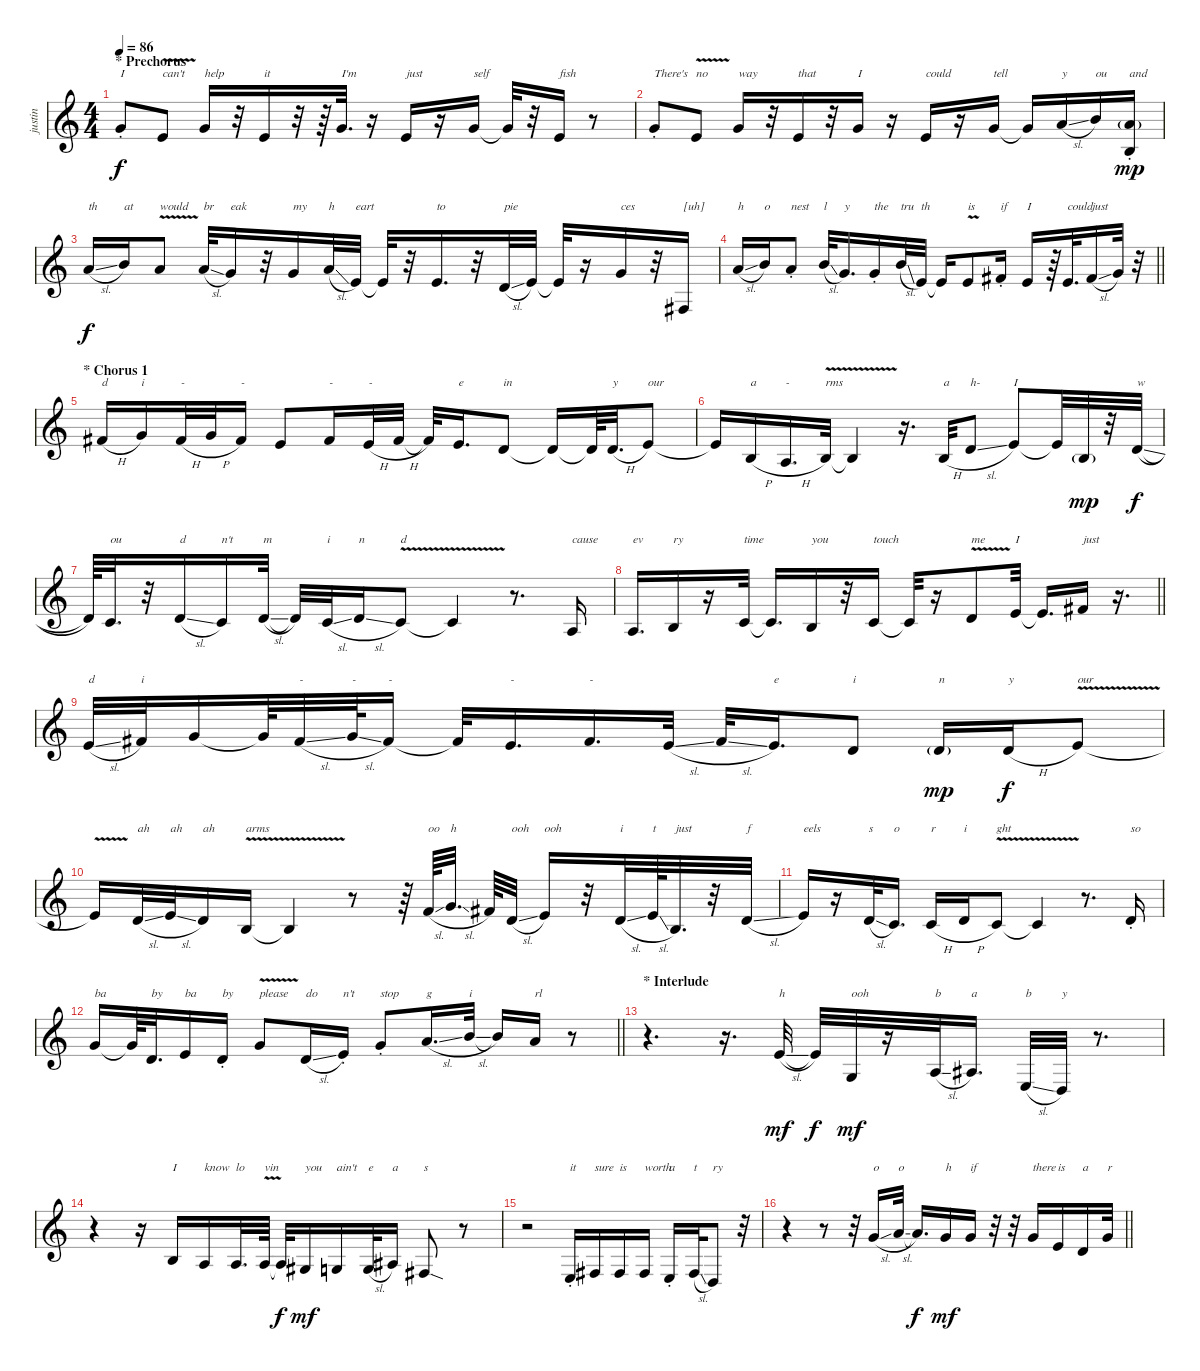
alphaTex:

\track ("justin" "justin") {instrument lead2sawtooth}
\staff {score}
\tuning (E4 B3 G3 D3 A2 E2) {hide}
\ts (4 4)
\section ("" "* Prechorus")
\tempo 86
\clef g2
\ks c
3.1{st}.8{txt "I" dy f} 5.2{v}.8{txt "can't"} 3.1.16{txt "help"} r.32 5.2.16{txt "it"} r.32 r.64 3.1.32{d txt "I'm"} r.16 5.2.16{txt "just"} r.16 3.1.16{txt "self"} 3.1{t}.32 r.32 5.2.16{txt "fish"} r.8 |
3.1{st}.8{txt "There's"} 5.2{v}.8{txt "no"} 3.1.16{txt "way"} r.32 5.2.16{txt "that"} r.32 3.1.16{txt "I"} r.16 5.2.16{txt "could"} r.16 3.1.16{txt "tell"} 3.1{t}.16 5.1{sl}.16{txt "y"} 7.1.16{txt "ou"} (5.1{g} 4.3{st}).16{txt "and" dy mp} |
5.1{sl}.16{txt "th" dy f} 7.1.16{txt "at"} 5.1{v}.8{txt "would"} 5.1{sl}.32{txt "br"} 3.1.16{txt "eak"} r.32 3.1.16{txt "my"} 5.1{sl}.32{txt "h"} 0.1.32{txt "eart"} 0.1{t}.32 r.32 5.2.16{d txt "to"} r.32 3.2{sl}.32{txt "pie"} 5.2.32 5.2{t}.32 r.16 3.1.16{txt "ces"} r.32 4.4.16{txt "[uh]"} |
\barLineRight lightlight
5.1{sl}.16{txt "h"} 7.1.16{txt "o"} 5.1{st}.8{txt "nest"} 7.1{sl}.32{txt "l"} 3.1.16{d txt "y"} 3.1{st}.16{txt "the"} 7.1{sl}.32{txt "tru"} 0.1.32{txt "th"} 0.1{t}.16 5.2{v}.8{txt "is"} 7.2{st}.16{txt "if"} 5.2.16{txt "I"} r.64 5.2.32{d txt "could"} 7.2{sl}.16{txt "just"} 8.2.32 r.32 |
\section ("" "* Chorus 1")
7.2{h}.16{txt "d"} 8.2.16{txt "i"} 7.2{h}.32{txt "-"} 8.2{h}.32 7.2.16{txt "-"} 5.2.8 7.2.16{txt "-"} 5.2{h}.32{txt "-"} 7.2{h}.32 7.2{t}.32 5.2.16{d txt "e"} 3.2.8{txt "in"} 3.2{t}.16 3.2{t}.64 3.2{h}.32{d txt "y"} 5.2.8{txt "our"} |
5.2{t}.16 4.3{h}.16{txt "a"} 2.3{h}.16{d txt "-"} 4.3{v}.32{txt "rms"} 4.3{t}.4 r.16{d} 0.2{h}.32{txt "a"} 3.2{sl}.8{txt "h-"} 5.2.8{txt "I"} 5.2{t}.32 4.3{g}.32{dy mp} r.32 3.2{sl}.32{txt "w" dy f} |
3.2{t}.64 1.2.32{d txt "ou"} r.32 3.2{sl}.16{txt "d"} 1.2.16{txt "n't"} 3.2{sl}.32{txt "m"} 3.2{t}.32 1.2{sl}.32{txt "i"} 3.2{sl}.16{txt "n"} 1.2{v}.8{txt "d"} 1.2{t}.4 r.8{d} 2.3.16{txt "cause"} |
\barLineRight lightlight
2.3.16{d txt "ev"} 4.3.16{txt "ry"} r.16 5.3.32{txt "time"} 5.3{t}.16{d} 4.3.16{txt "you"} r.32 5.3.16{txt "touch"} 5.3{t}.32 r.16 3.2{v}.8{txt "me"} 5.2.32{txt "I"} 5.2{t}.16{d} 7.2.16{txt "just"} r.16{d} |
5.2{sl}.32{txt "d"} 7.2.32{txt "i"} 8.2.16 8.2{t}.64 7.2{sl}.32{txt "-"} 8.2{sl}.64{txt "-"} 7.2.16{txt "-"} 7.2{t}.32 5.2.16{d txt "-"} 7.2.16{d txt "-"} 5.2{sl}.32 7.2{sl}.32 5.2.16{d txt "e"} 3.2.8{txt "i"} 3.2{g}.16{txt "n" dy mp} 3.2{h}.16{txt "y" dy f} 5.2{v}.8{txt "our"} |
5.2{t}.16 3.2{sl}.32{txt "ah"} 5.2{sl}.32{txt "ah"} 3.2.16{txt "ah"} 4.3{v}.16{txt "arms"} 4.3{t}.4 r.8 r.64 6.2{sl}.64{txt "oo"} 8.2{sl}.32{d txt "h" beam split} 7.2.64 7.3{sl}.32{txt "ooh"} 9.3.16{txt "ooh"} r.32 7.3{sl}.32{txt "i"} 9.3{sl}.64{txt "t"} 4.3.32{d txt "just"} r.32 7.3{sl}.32{txt "f"} |
9.3.16{txt "eels"} r.16 7.3{sl}.32{txt "s"} 5.3.16{d txt "o"} 5.3{h}.16{txt "r"} 7.3{h}.16{txt "i"} 5.3{v}.8{txt "ght"} 5.3{t}.4 r.8{d} 7.3{st}.16{txt "so"} |
\barLineRight lightlight
8.2.16{txt "ba"} 8.2{t}.64 7.3.32{d txt "by"} 5.2.16{txt "ba"} 7.3{st}.16{txt "by"} 8.2{v}.8{txt "please"} 7.3{sl}.16{txt "do"} 9.3{st}.16{txt "n't"} 8.2{st}.8{txt "stop"} 5.1{sl}.16{d txt "g"} 7.1{sl}.32{txt "i"} 7.1{t}.16 5.1.16{txt "rl"} r.8 |
\section ("" "* Interlude")
r.4{d} r.16{d} 14.4{sl}.32{txt "h" dy mf} 14.4{t}.32{dy f} 5.4.32{txt "ooh" dy mf} r.16 2.3{sl}.32{txt "b"} 3.3.16{d txt "a"} 7.5{sl}.32{txt "b"} 5.5.32{txt "y"} r.8{d} |
r.4 r.16 9.4.16{txt "I"} 7.4.16{txt "know"} 7.4.32{d txt "lo"} 7.4{v}.64{txt "vin"} 7.4{t}.32{dy f} 6.4.16{txt "you" dy mf} 5.4.16{txt "ain't"} 5.4{sl}.32{txt "e"} 8.4.16{txt "a"} 4.4{sod}.8{txt "s"} r.8 |
r.2 2.4{st}.16{txt "it"} 4.4.16{txt "sure"} 4.4.16{txt "is"} 4.4.16{txt "worth"} 2.4{st}.16{txt "a"} 4.4{sl}.32{txt "t"} 0.4.8{txt "ry"} r.32 |
\barLineRight lightlight
r.4 r.8 r.32 3.1{sl}.16{txt "o"} 5.1{sl}.32{txt "o"} 5.1{t}.16{d dy f} 3.1.16{txt "h" dy mf} 3.1.16{txt "if"} r.32 r.32 3.1.16{txt "there"} 5.2.16{txt "is"} 3.2.16{txt "a"} 3.1.32{txt "r"}
